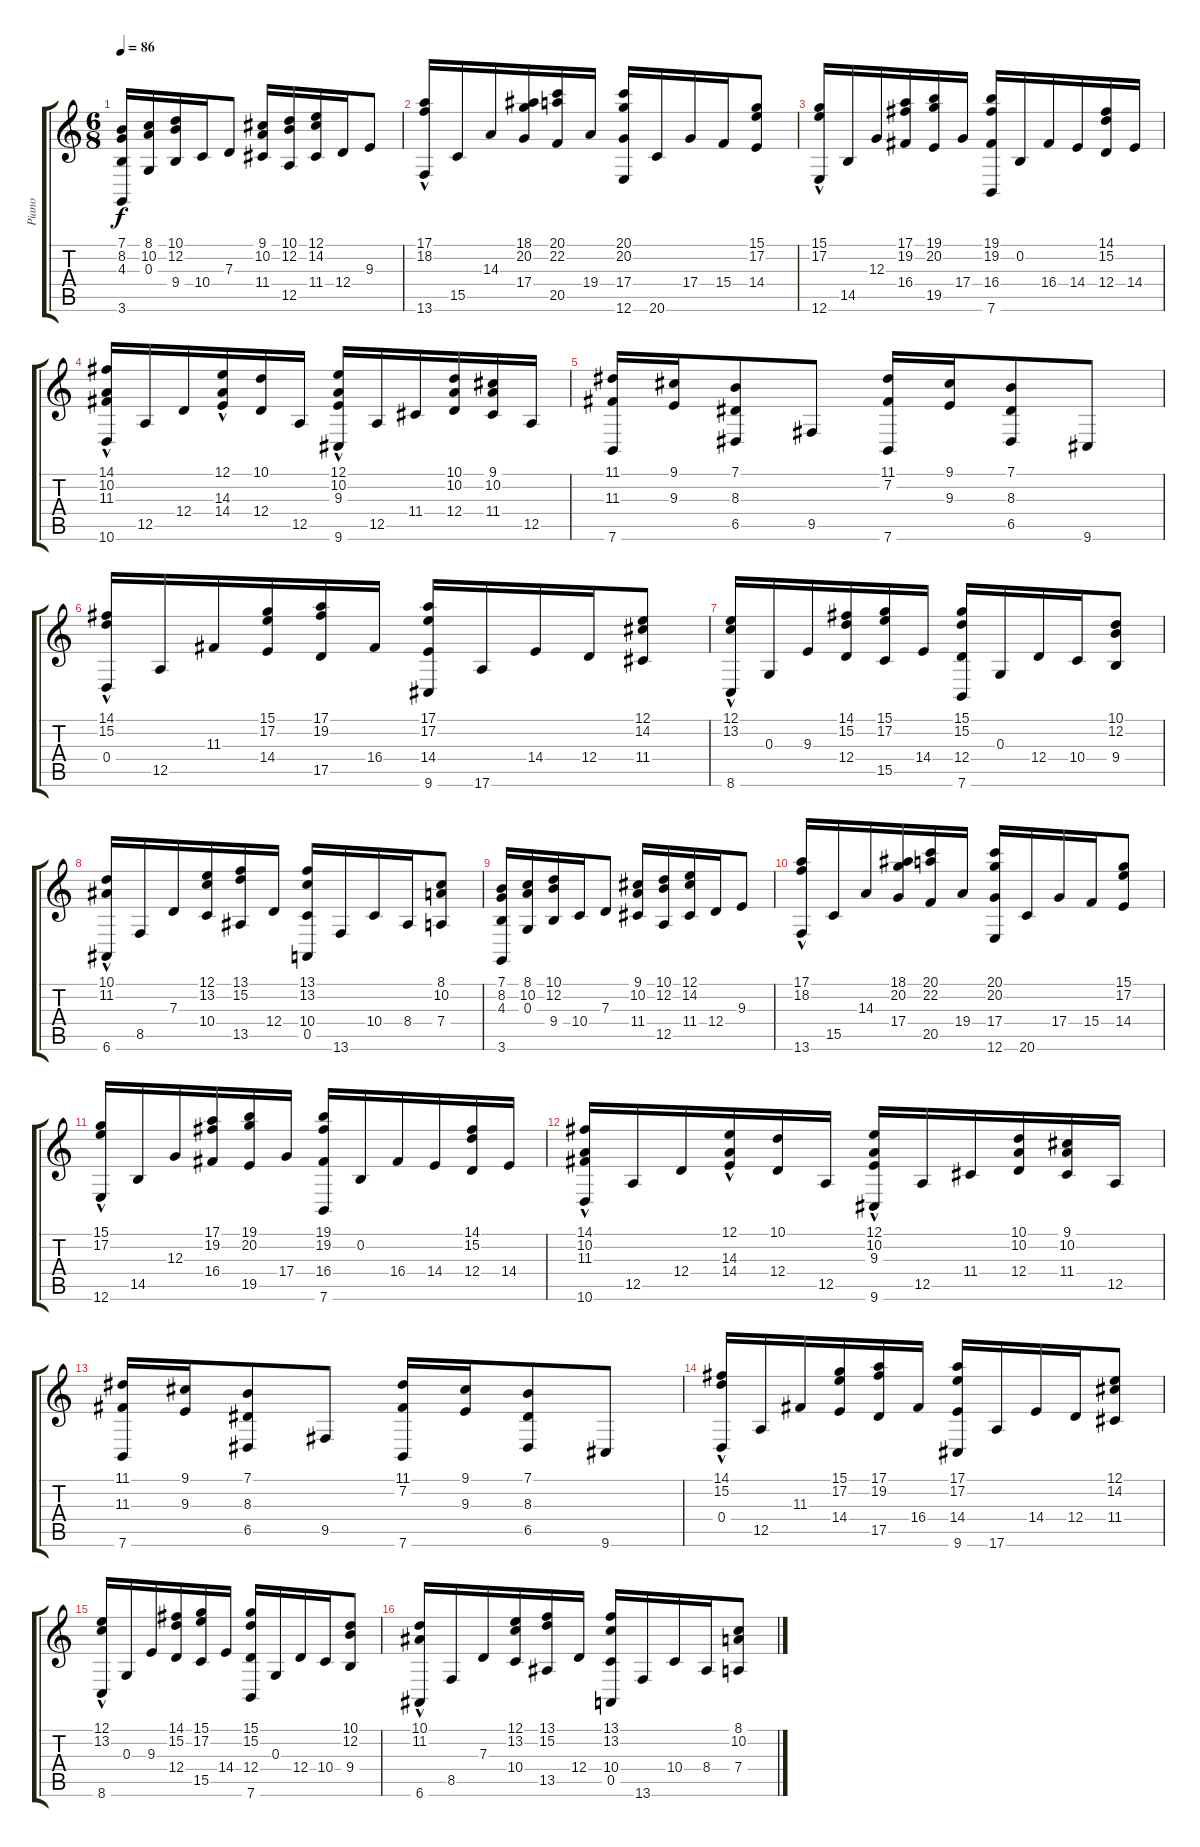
\track ("Piano" "Piano") {instrument acousticgrandpiano}
\staff {score tabs}
\tuning (E4 B3 G3 D3 A2 E2) {hide}
\ts (6 8)
\tempo 86
\clef g2
\ks c
(7.1 8.2 4.3 3.6).16{dy f} (8.1 10.2 0.3).16 (10.1 12.2 9.4).16 10.4.16 7.3.8 (9.1 10.2 11.4).16 (10.1 12.2 12.5).16 (12.1 14.2 11.4).16 12.4.16 9.3.8 |
(17.1{hac} 18.2{hac} 13.6).16 15.5.16 14.3.16 (18.1 20.2 17.4).16 (20.1 22.2 20.5).16 19.4.16 (20.1 20.2 17.4 12.6).16 20.6.16 17.4.16 15.4.16 (15.1 17.2 14.4).8 |
(15.1{hac} 17.2{hac} 12.6).16 14.5.16 12.3.16 (17.1 19.2 16.4).16 (19.1 20.2 19.5).16 17.4.16 (19.1 19.2 16.4 7.6).16 0.2.16 16.4.16 14.4.16 (14.1 15.2 12.4).16 14.4.16 |
(14.1{hac} 10.2{hac} 11.3 10.6).16 12.5.16 12.4.16 (12.1 14.3{hac} 14.4).16 (10.1 12.4).16 12.5.16 (12.1{hac} 10.2{hac} 9.3 9.6).16 12.5.16 11.4.16 (10.1 10.2 12.4).16 (9.1 10.2 11.4).16 12.5.16 |
(11.1 11.3 7.6).16 (9.1 9.3).16 (7.1 8.3 6.5).8 9.5.8 (11.1 7.2 7.6).16 (9.1 9.3).16 (7.1 8.3 6.5).8 9.6.8 |
(14.1{hac} 15.2{hac} 0.4).16 12.5.16 11.3.16 (15.1 17.2 14.4).16 (17.1 19.2 17.5).16 16.4.16 (17.1 17.2 14.4 9.6).16 17.6.16 14.4.16 12.4.16 (12.1 14.2 11.4).8 |
(12.1{hac} 13.2{hac} 8.6).16 0.3.16 9.3.16 (14.1 15.2 12.4).16 (15.1 17.2 15.5).16 14.4.16 (15.1 15.2 12.4 7.6).16 0.3.16 12.4.16 10.4.16 (10.1 12.2 9.4).8 |
(10.1{hac} 11.2{hac} 6.6).16 8.5.16 7.3.16 (12.1 13.2 10.4).16 (13.1 15.2 13.5).16 12.4.16 (13.1 13.2 10.4 0.5).16 13.6.16 10.4.16 8.4.16 (8.1 10.2 7.4).8 |
(7.1 8.2 4.3 3.6).16 (8.1 10.2 0.3).16 (10.1 12.2 9.4).16 10.4.16 7.3.8 (9.1 10.2 11.4).16 (10.1 12.2 12.5).16 (12.1 14.2 11.4).16 12.4.16 9.3.8 |
(17.1{hac} 18.2{hac} 13.6).16 15.5.16 14.3.16 (18.1 20.2 17.4).16 (20.1 22.2 20.5).16 19.4.16 (20.1 20.2 17.4 12.6).16 20.6.16 17.4.16 15.4.16 (15.1 17.2 14.4).8 |
(15.1{hac} 17.2{hac} 12.6).16 14.5.16 12.3.16 (17.1 19.2 16.4).16 (19.1 20.2 19.5).16 17.4.16 (19.1 19.2 16.4 7.6).16 0.2.16 16.4.16 14.4.16 (14.1 15.2 12.4).16 14.4.16 |
(14.1{hac} 10.2{hac} 11.3 10.6).16 12.5.16 12.4.16 (12.1 14.3{hac} 14.4).16 (10.1 12.4).16 12.5.16 (12.1{hac} 10.2{hac} 9.3 9.6).16 12.5.16 11.4.16 (10.1 10.2 12.4).16 (9.1 10.2 11.4).16 12.5.16 |
(11.1 11.3 7.6).16 (9.1 9.3).16 (7.1 8.3 6.5).8 9.5.8 (11.1 7.2 7.6).16 (9.1 9.3).16 (7.1 8.3 6.5).8 9.6.8 |
(14.1{hac} 15.2{hac} 0.4).16 12.5.16 11.3.16 (15.1 17.2 14.4).16 (17.1 19.2 17.5).16 16.4.16 (17.1 17.2 14.4 9.6).16 17.6.16 14.4.16 12.4.16 (12.1 14.2 11.4).8 |
(12.1{hac} 13.2{hac} 8.6).16 0.3.16 9.3.16 (14.1 15.2 12.4).16 (15.1 17.2 15.5).16 14.4.16 (15.1 15.2 12.4 7.6).16 0.3.16 12.4.16 10.4.16 (10.1 12.2 9.4).8 |
(10.1{hac} 11.2{hac} 6.6).16 8.5.16 7.3.16 (12.1 13.2 10.4).16 (13.1 15.2 13.5).16 12.4.16 (13.1 13.2 10.4 0.5).16 13.6.16 10.4.16 8.4.16 (8.1 10.2 7.4).8
